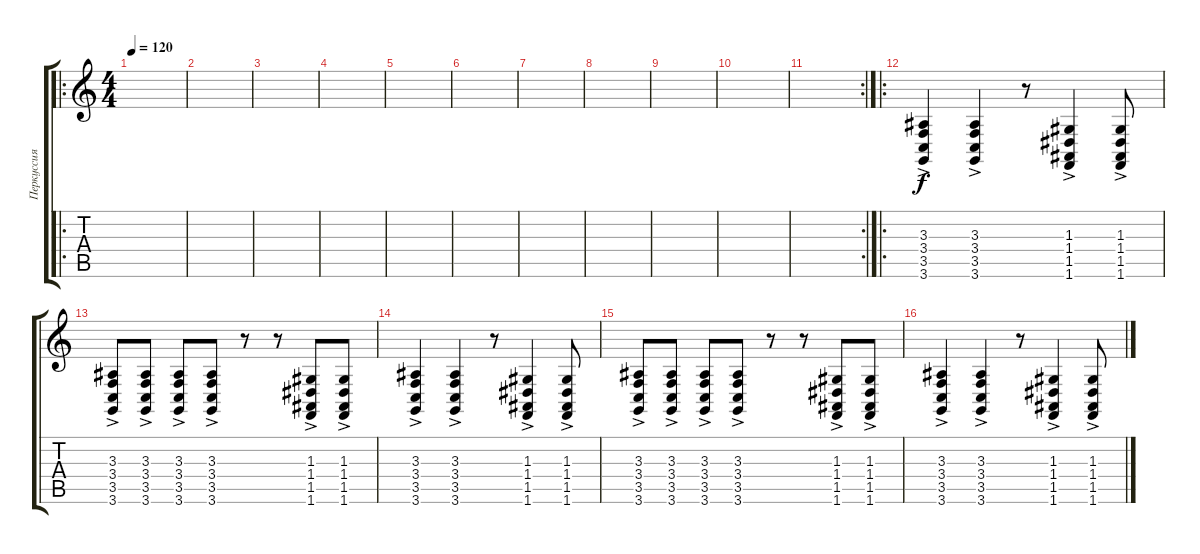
\track ("Перкуссия" "Перкуссия") {instrument taikodrum}
\staff {score tabs}
\tuning (E4 B3 G3 D3 A2 E2) {hide}
\ro
\ts (4 4)
\tempo 120
\clef g2
\ks c
|
|
|
|
|
|
|
|
|
|
\rc 2
|
\ro
(3.3 3.4 3.5{ac} 3.6).4 (3.3 3.4 3.5{ac} 3.6).4 r.8 (1.3 1.4 1.5 1.6{ac}).4 (1.3 1.4 1.5 1.6{ac}).8 |
(3.3 3.4 3.5{ac} 3.6).8 (3.3 3.4 3.5{ac} 3.6).8 (3.3 3.4 3.5{ac} 3.6).8 (3.3 3.4 3.5{ac} 3.6).8 r.8 r.8 (1.3 1.4 1.5 1.6{ac}).8 (1.3 1.4 1.5 1.6{ac}).8 |
(3.3 3.4 3.5{ac} 3.6).4 (3.3 3.4 3.5{ac} 3.6).4 r.8 (1.3 1.4 1.5 1.6{ac}).4 (1.3 1.4 1.5 1.6{ac}).8 |
(3.3 3.4 3.5{ac} 3.6).8 (3.3 3.4 3.5{ac} 3.6).8 (3.3 3.4 3.5{ac} 3.6).8 (3.3 3.4 3.5{ac} 3.6).8 r.8 r.8 (1.3 1.4 1.5 1.6{ac}).8 (1.3 1.4 1.5 1.6{ac}).8 |
(3.3 3.4 3.5{ac} 3.6).4 (3.3 3.4 3.5{ac} 3.6).4 r.8 (1.3 1.4 1.5 1.6{ac}).4 (1.3 1.4 1.5 1.6{ac}).8
